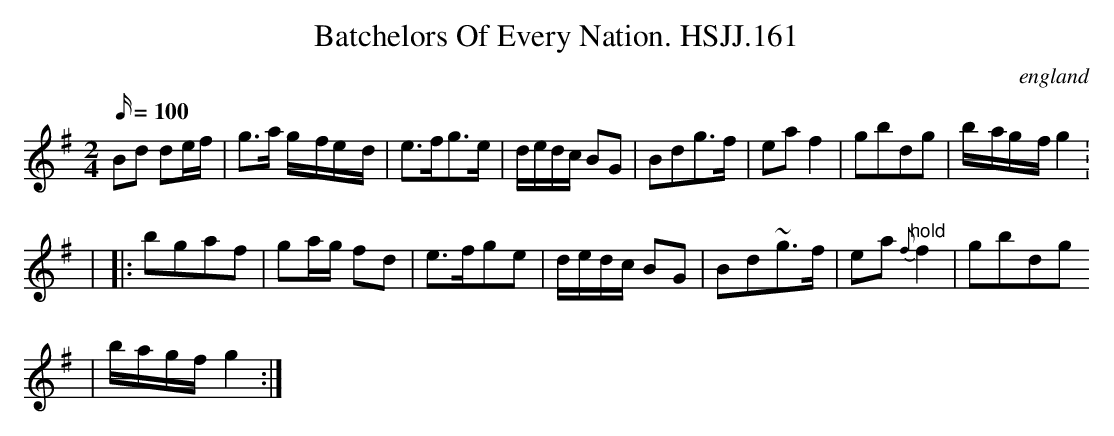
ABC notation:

X:1
T:Batchelors Of Every Nation. HSJJ.161
O:england
M:2/4
L:1/16
Q:100
K:G
B2d2 d2ef|g3a g-fe-d|e3fg3e|dedc B2G2|B2d2g3f|e2a2f4|g2b2d2g2|b-ag-f g4:
|
|:b2g2a2f2|g2ag f2d2|e3fg2e2|dedc B2G2|B2d2~g3f|e2a2"hold"{f}f4|g2b2d2g2
|bagfg4:|]
